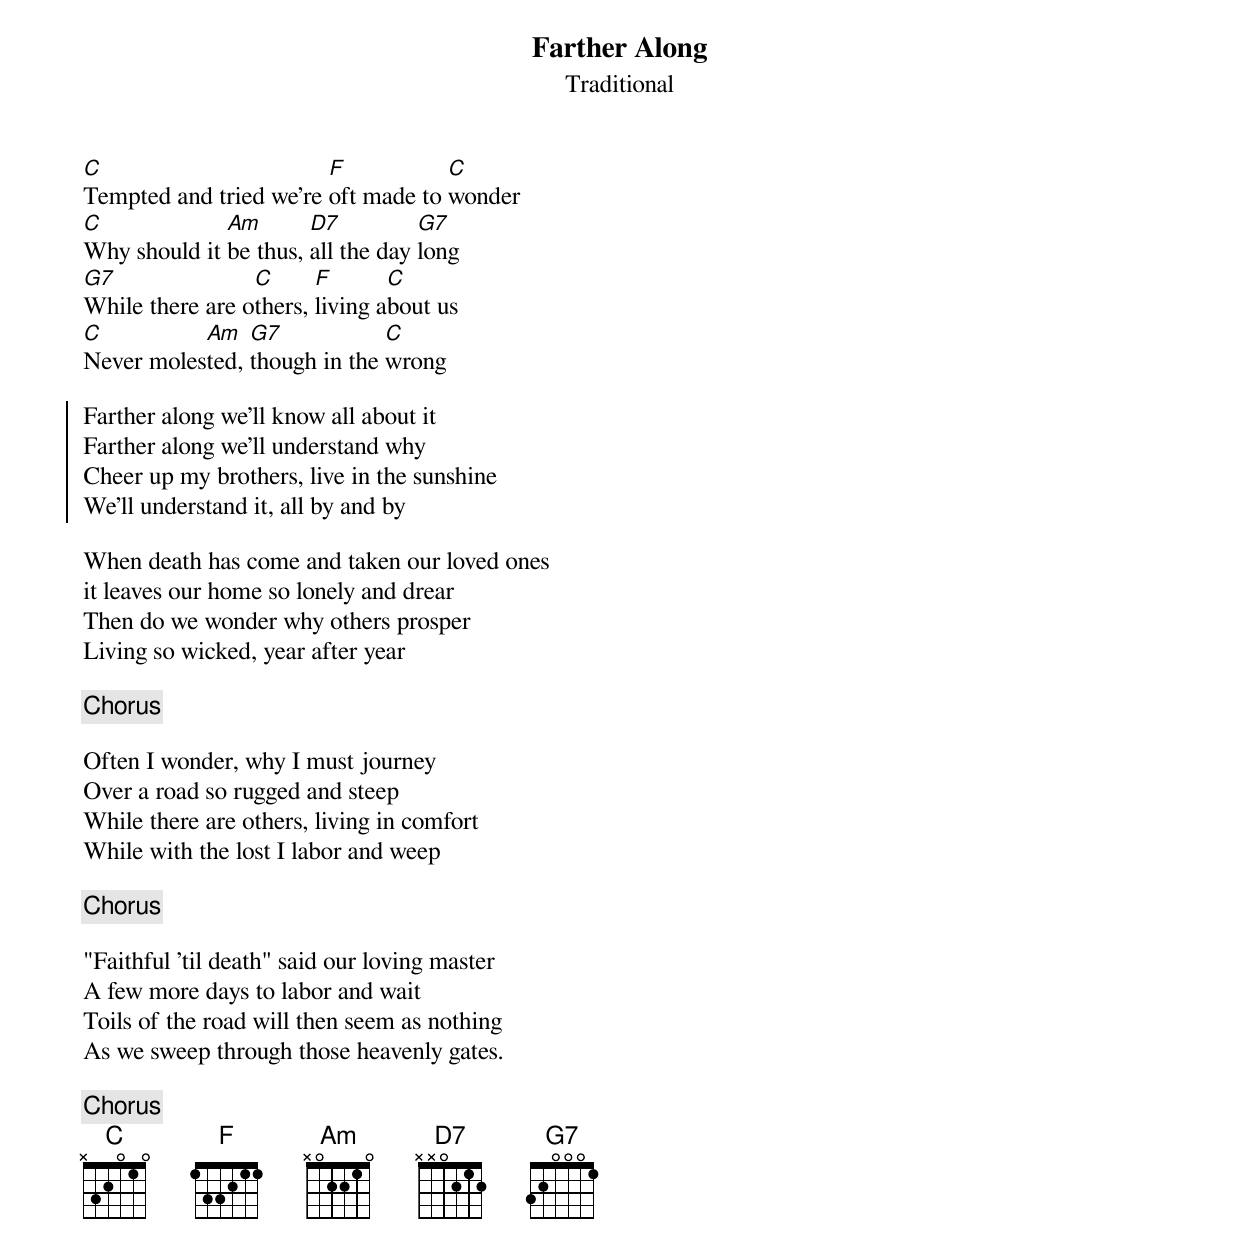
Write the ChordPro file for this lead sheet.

{t:Farther Along}
{st:Traditional}

[C]Tempted and tried we're [F]oft made to [C]wonder
[C]Why should it [Am]be thus, [D7]all the day [G7]long
[G7]While there are o[C]thers, [F]living a[C]bout us
[C]Never moles[Am]ted, [G7]though in the [C]wrong

{soc}
Farther along we'll know all about it
Farther along we'll understand why
Cheer up my brothers, live in the sunshine
We'll understand it, all by and by
{eoc}

When death has come and taken our loved ones
it leaves our home so lonely and drear
Then do we wonder why others prosper
Living so wicked, year after year

{c:Chorus}

Often I wonder, why I must journey
Over a road so rugged and steep
While there are others, living in comfort
While with the lost I labor and weep

{c:Chorus}

"Faithful 'til death" said our loving master
A few more days to labor and wait
Toils of the road will then seem as nothing
As we sweep through those heavenly gates.

{c:Chorus}
